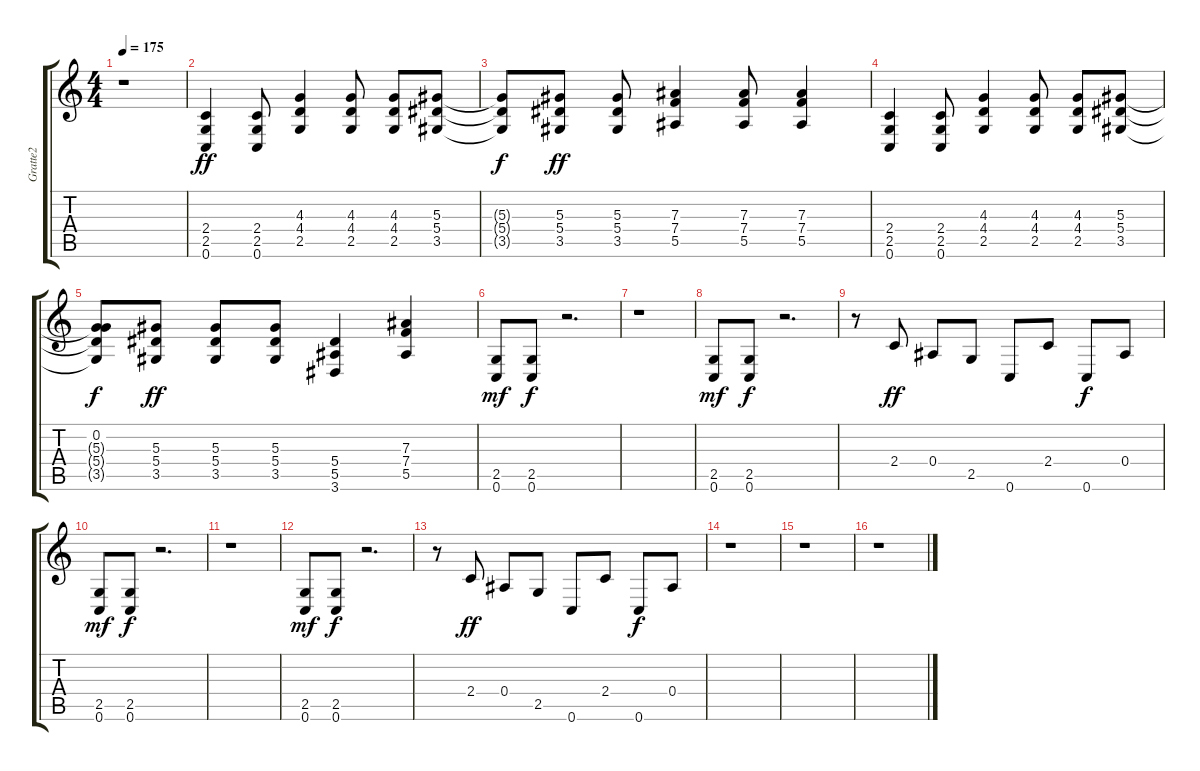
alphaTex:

\track ("Gratte2" "Gratte2") {instrument distortionguitar}
\staff {score tabs}
\tuning (C4 G3 Eb3 Bb2 F2 C2) {hide}
\ts (4 4)
\tempo 175
\clef g2
\ks c
r.1{dy f} |
(2.4 2.5 0.6).4{dy ff} (2.4 2.5 0.6).8 (4.3 4.4 2.5).4 (4.3 4.4 2.5).8 (4.3 4.4 2.5).8 (5.3 5.4 3.5).8 |
(5.3{t} 5.4{t} 3.5{t}).8{dy f} (5.3 5.4 3.5).8{dy ff} (5.3 5.4 3.5).8 (7.3 7.4 5.5).4 (7.3 7.4 5.5).8 (7.3 7.4 5.5).4 |
(2.4 2.5 0.6).4 (2.4 2.5 0.6).8 (4.3 4.4 2.5).4 (4.3 4.4 2.5).8 (4.3 4.4 2.5).8 (5.3 5.4 3.5).8 |
(0.2 5.3{t} 5.4{t} 3.5{t}).8{dy f} (5.3 5.4 3.5).8{dy ff} (5.3 5.4 3.5).8 (5.3 5.4 3.5).8 (5.4 5.5 3.6).4 (7.3 7.4 5.5).4 |
(2.5 0.6).8{dy mf} (2.5 0.6).8{dy f} r.2{d} |
r.1 |
(2.5 0.6).8{dy mf} (2.5 0.6).8{dy f} r.2{d} |
r.8 2.4.8{dy ff} 0.4.8 2.5.8 0.6.8 2.4.8 0.6.8{dy f} 0.4.8 |
(2.5 0.6).8{dy mf} (2.5 0.6).8{dy f} r.2{d} |
r.1 |
(2.5 0.6).8{dy mf} (2.5 0.6).8{dy f} r.2{d} |
r.8 2.4.8{dy ff} 0.4.8 2.5.8 0.6.8 2.4.8 0.6.8{dy f} 0.4.8 |
r.1 |
r.1 |
r.1
